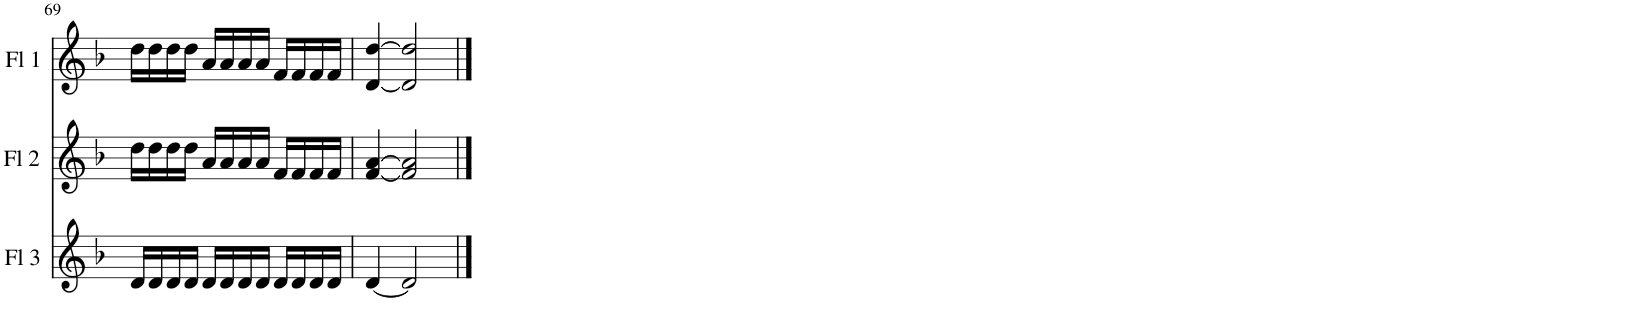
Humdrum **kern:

**kern	**kern	**kern
*part3	*part2	*part1
*staff3	*staff2	*staff1
*I"Flauta 3	*I"Flauta 2	*I"Flauta 1
*I'Fl 3	*I'Fl 2	*I'Fl 1
!!LO:PB:g=z
*clefG2	*clefG2	*clefG2
*k[b-]	*k[b-]	*k[b-]
*M3/4	*M3/4	*M3/4
=69	=69	=69
16d/LL	16dd\LL	16dd\LL
16d/	16dd\	16dd\
16d/	16dd\	16dd\
16d/JJ	16dd\JJ	16dd\JJ
16d/LL	16a/LL	16a/LL
16d/	16a/	16a/
16d/	16a/	16a/
16d/JJ	16a/JJ	16a/JJ
16d/LL	16f/LL	16f/LL
16d/	16f/	16f/
16d/	16f/	16f/
16d/JJ	16f/JJ	16f/JJ
=70	=70	=70
[4d/	[4f/ [4a/	[4d/ [4dd/
2d/]	2f/] 2a/]	2d/] 2dd/]
==	==	==
*-	*-	*-
